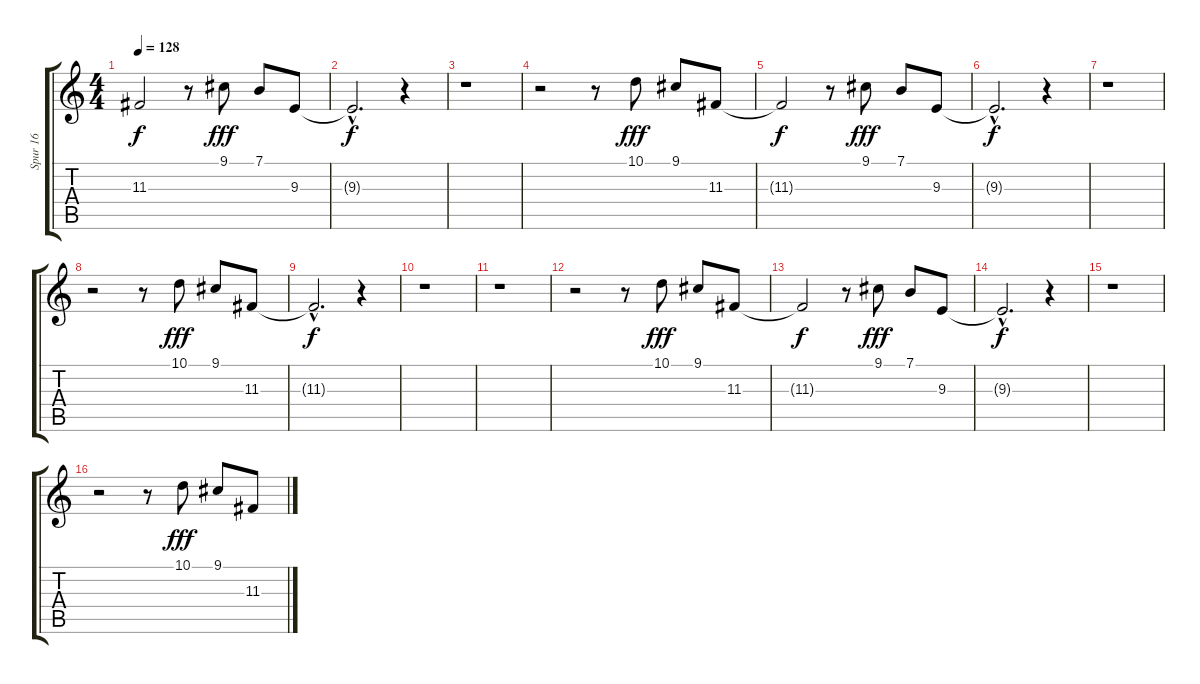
\track ("Spur 16" "Spur 16") {instrument acousticgrandpiano}
\staff {score tabs}
\tuning (E4 B3 G3 D3 A2 E2) {hide}
\ts (4 4)
\tempo 128
\clef g2
\ks c
11.3{t}.2{dy f} r.8 9.1.8{dy fff} 7.1.8 9.3.8 |
9.3{hac t}.2{d dy f} r.4 |
r.1 |
r.2 r.8 10.1.8{dy fff} 9.1.8 11.3.8 |
11.3{t}.2{dy f} r.8 9.1.8{dy fff} 7.1.8 9.3.8 |
9.3{hac t}.2{d dy f} r.4 |
r.1 |
r.2 r.8 10.1.8{dy fff} 9.1.8 11.3.8 |
11.3{hac t}.2{d dy f} r.4 |
r.1 |
r.1 |
r.2 r.8 10.1.8{dy fff} 9.1.8 11.3.8 |
11.3{t}.2{dy f} r.8 9.1.8{dy fff} 7.1.8 9.3.8 |
9.3{hac t}.2{d dy f} r.4 |
r.1 |
r.2 r.8 10.1.8{dy fff} 9.1.8 11.3.8
